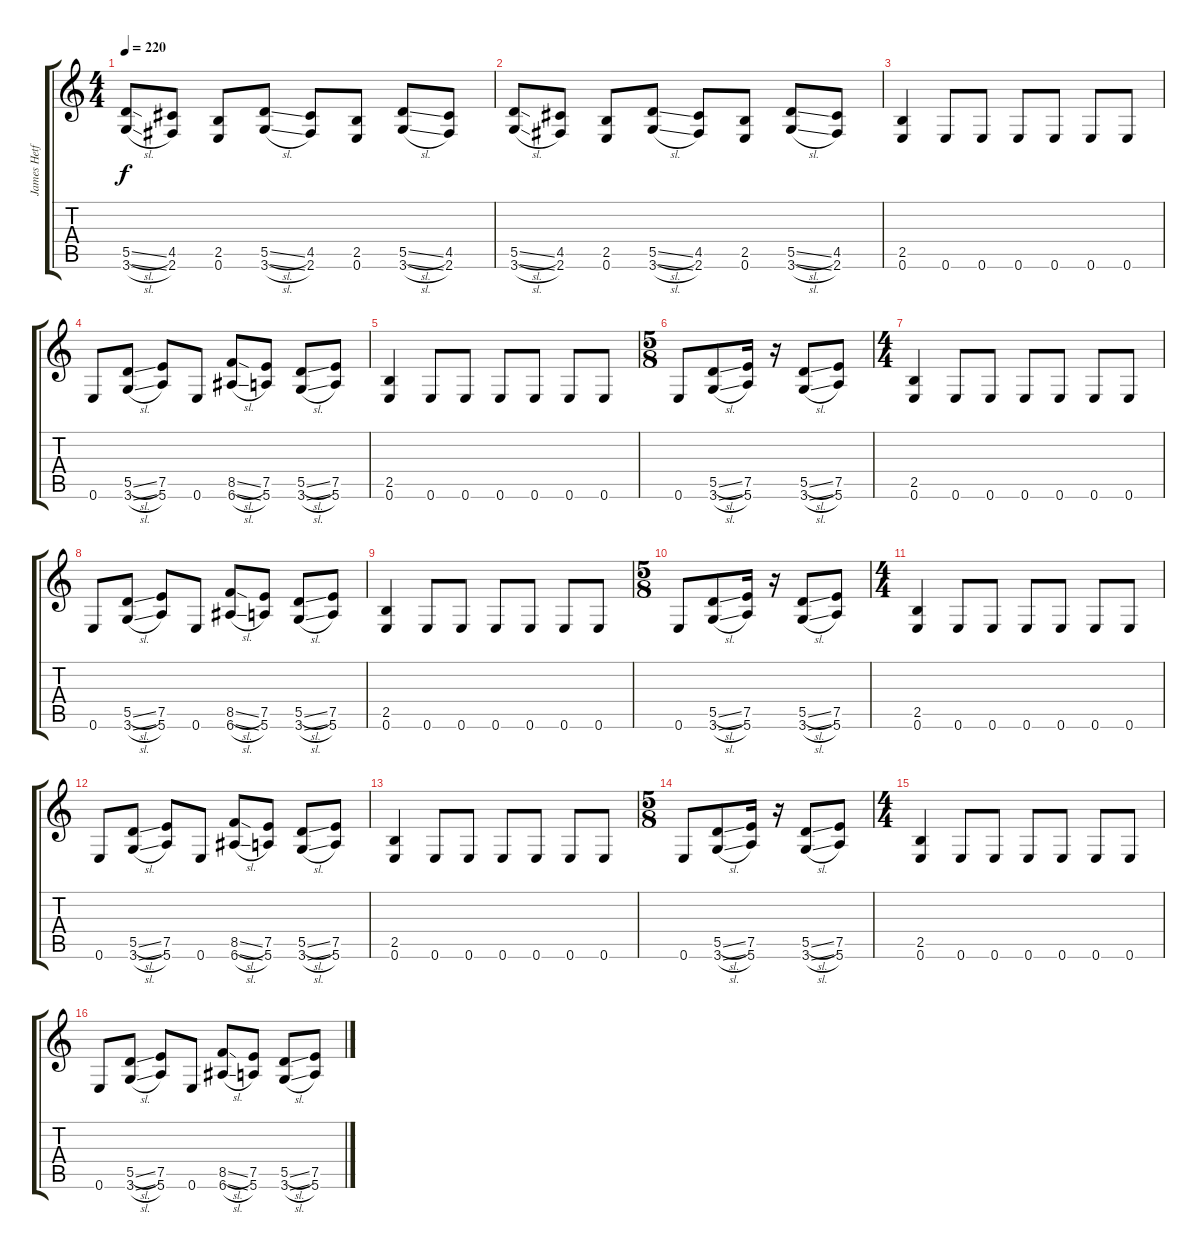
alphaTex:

\track ("James Hetfield (Rithm & Lead Guitars)" "James Hetf") {instrument distortionguitar}
\staff {score tabs}
\tuning (E4 B3 G3 D3 A2 E2) {hide}
\ts (4 4)
\tempo 220
\clef g2
\ks c
(5.5{sl} 3.6{sl}).8{dy f} (4.5 2.6).8 (2.5 0.6).8 (5.5{sl} 3.6{sl}).8 (4.5 2.6).8 (2.5 0.6).8 (5.5{sl} 3.6{sl}).8 (4.5 2.6).8 |
(5.5{sl} 3.6{sl}).8 (4.5 2.6).8 (2.5 0.6).8 (5.5{sl} 3.6{sl}).8 (4.5 2.6).8 (2.5 0.6).8 (5.5{sl} 3.6{sl}).8 (4.5 2.6).8 |
(2.5 0.6).4 0.6.8 0.6.8 0.6.8 0.6.8 0.6.8 0.6.8 |
0.6.8 (5.5{sl} 3.6{sl}).8 (7.5 5.6).8 0.6.8 (8.5{sl} 6.6{sl}).8 (7.5 5.6).8 (5.5{sl} 3.6{sl}).8 (7.5 5.6).8 |
(2.5 0.6).4 0.6.8 0.6.8 0.6.8 0.6.8 0.6.8 0.6.8 |
\ts (5 8)
0.6.8 (5.5{sl} 3.6{sl}).8 (7.5 5.6).16 r.16 (5.5{sl} 3.6{sl}).8 (7.5 5.6).8 |
\ts (4 4)
(2.5 0.6).4 0.6.8 0.6.8 0.6.8 0.6.8 0.6.8 0.6.8 |
0.6.8 (5.5{sl} 3.6{sl}).8 (7.5 5.6).8 0.6.8 (8.5{sl} 6.6{sl}).8 (7.5 5.6).8 (5.5{sl} 3.6{sl}).8 (7.5 5.6).8 |
(2.5 0.6).4 0.6.8 0.6.8 0.6.8 0.6.8 0.6.8 0.6.8 |
\ts (5 8)
0.6.8 (5.5{sl} 3.6{sl}).8 (7.5 5.6).16 r.16 (5.5{sl} 3.6{sl}).8 (7.5 5.6).8 |
\ts (4 4)
(2.5 0.6).4 0.6.8 0.6.8 0.6.8 0.6.8 0.6.8 0.6.8 |
0.6.8 (5.5{sl} 3.6{sl}).8 (7.5 5.6).8 0.6.8 (8.5{sl} 6.6{sl}).8 (7.5 5.6).8 (5.5{sl} 3.6{sl}).8 (7.5 5.6).8 |
(2.5 0.6).4 0.6.8 0.6.8 0.6.8 0.6.8 0.6.8 0.6.8 |
\ts (5 8)
0.6.8 (5.5{sl} 3.6{sl}).8 (7.5 5.6).16 r.16 (5.5{sl} 3.6{sl}).8 (7.5 5.6).8 |
\ts (4 4)
(2.5 0.6).4 0.6.8 0.6.8 0.6.8 0.6.8 0.6.8 0.6.8 |
0.6.8 (5.5{sl} 3.6{sl}).8 (7.5 5.6).8 0.6.8 (8.5{sl} 6.6{sl}).8 (7.5 5.6).8 (5.5{sl} 3.6{sl}).8 (7.5 5.6).8
